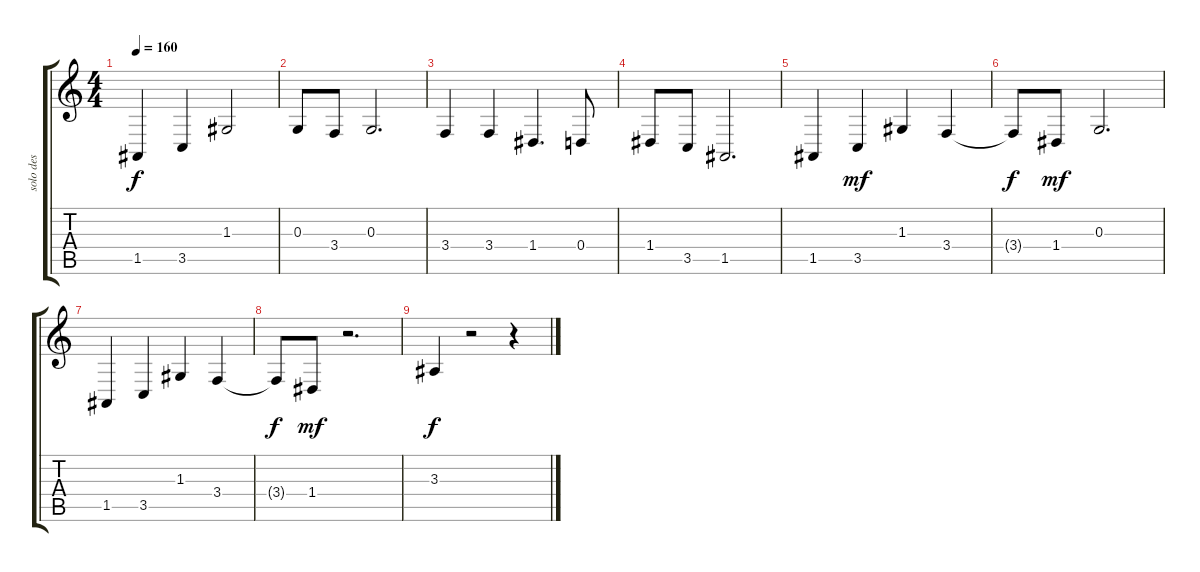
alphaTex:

\track ("solo des" "solo des") {instrument trombone}
\staff {score tabs}
\tuning (E4 B3 G3 D3 A2 E2) {hide}
\ts (4 4)
\tempo 160
\clef g2
\ks c
1.5.4{dy f} 3.5.4 1.3.2 |
0.3.8 3.4.8 0.3.2{d} |
3.4.4 3.4.4 1.4.4{d} 0.4.8 |
1.4.8 3.5.8 1.5.2{d} |
1.5.4 3.5.4{dy mf} 1.3.4 3.4.4 |
3.4{t}.8{dy f} 1.4.8{dy mf} 0.3.2{d} |
1.5.4 3.5.4 1.3.4 3.4.4 |
3.4{t}.8{dy f} 1.4.8{dy mf} r.2{d} |
3.3.4{dy f} r.2 r.4
